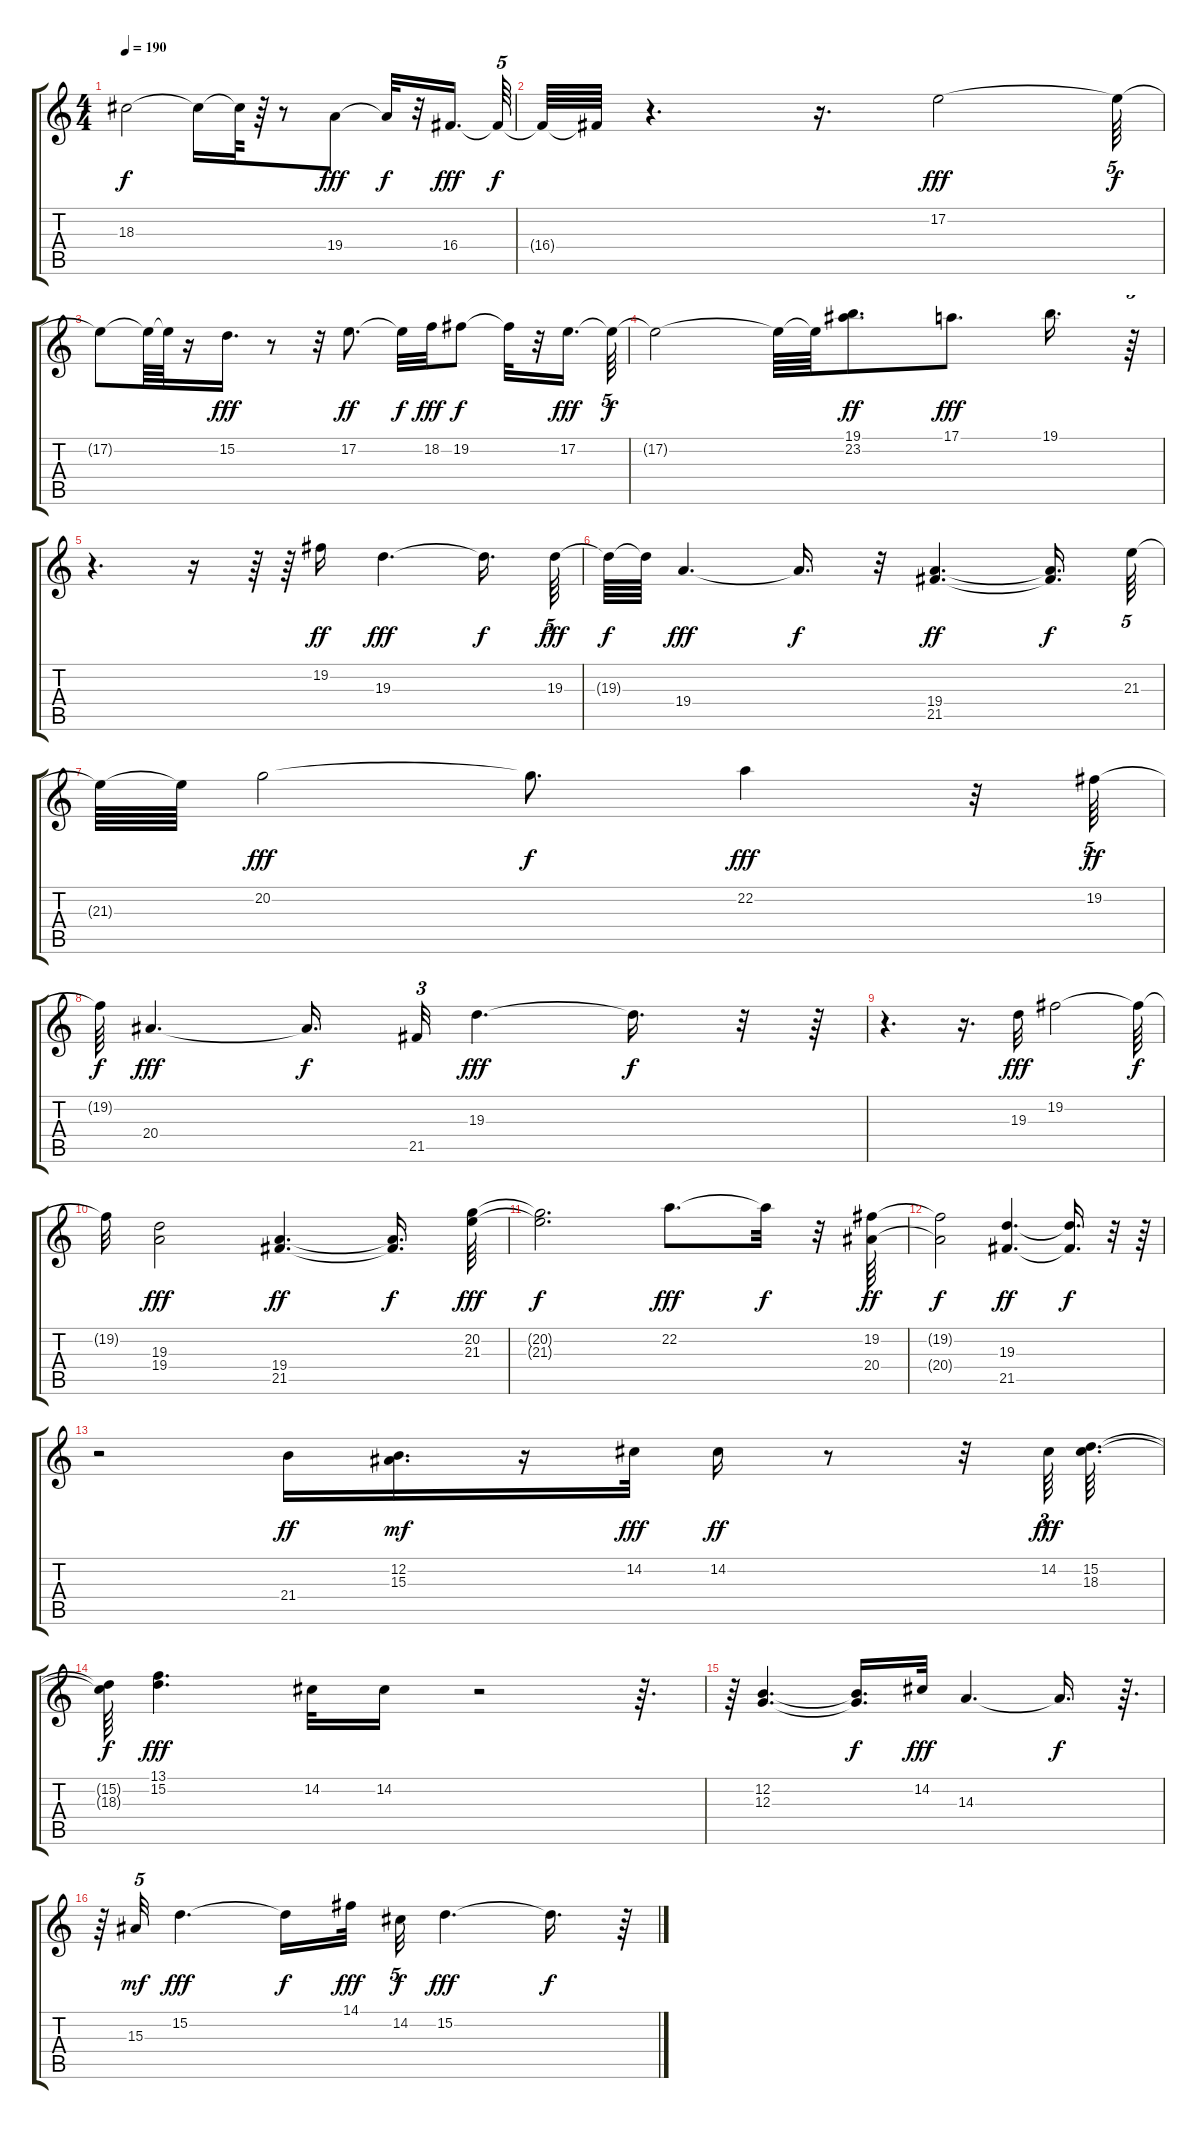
\track "" {instrument altosax}
\staff {score tabs}
\tuning (E4 B3 G3 D3 A2 E2) {hide}
\ts (4 4)
\tempo 190
\clef g2
\ks c
18.3{t}.2{dy f} 18.3{t}.16 18.3{t}.64 r.64 r.8 19.4.8{dy fff} 19.4{t}.32{dy f} r.32 16.4.16{d dy fff} 16.4{t}.64{tu (5 4) dy f} |
16.4{t}.64 16.4{t}.64 r.4{d} r.16{d} 17.2.2{dy fff} 17.2{t}.64{tu (5 4) dy f} |
17.2{t}.8 17.2{t}.64 17.2{t}.64 r.16 15.2.16{d dy fff} r.8 r.32 17.2.8{d dy ff} 17.2{t}.32{dy f} 18.2.32{dy fff} 19.2.8{dy f} 19.2{t}.32 r.32 17.2.16{d dy fff} 17.2{t}.64{tu (5 4) dy f} |
17.2{t}.2 17.2{t}.64 17.2{t}.64 (19.1 23.2).8{d dy ff} 17.1.8{d dy fff} 19.1.16{d} r.64{tu (5 4)} |
r.4{d} r.16 r.64 r.64 19.2.16{dy ff} 19.3.4{d dy fff} 19.3{t}.16{d dy f} 19.3.64{tu (5 4) dy fff} |
19.3{t}.64{dy f} 19.3{t}.64 19.4.4{d dy fff} 19.4{t}.16{d dy f} r.32 (19.4 21.5).4{d dy ff} (19.4{t} 21.5{t}).16{d dy f} 21.3.64{tu (5 4)} |
21.3{t}.64 21.3{t}.64 20.2.2{dy fff} 20.2{t}.8{d dy f} 22.2.4{dy fff} r.32 19.2.64{tu (5 4) dy ff} |
19.2{t}.64{dy f} 20.4.4{d dy fff} 20.4{t}.16{d dy f} 21.5.32{tu (3 2)} 19.3.4{d dy fff} 19.3{t}.16{d dy f} r.32 r.64 |
r.4{d} r.16{d} 19.3.32{dy fff} 19.2.2 19.2{t}.64{dy f} |
19.2{t}.32 (19.3 19.4).2{dy fff} (19.4 21.5).4{d dy ff} (19.4{t} 21.5{t}).16{d dy f} (20.2 21.3).64{dy fff} |
(20.2{t} 21.3{t}).2{d dy f} 22.2.8{d dy fff} 22.2{t}.32{dy f} r.32 (19.2 20.4).64{dy ff} |
(19.2{t} 20.4{t}).2{dy f} (19.3 21.5).4{d dy ff} (19.3{t} 21.5{t}).16{d dy f} r.32 r.64 |
r.2 21.4.16{dy ff} (12.2 15.3).16{d dy mf} r.16 14.2.32{dy fff} 14.2.16{dy ff} r.8 r.32 14.2.64{tu (3 2) dy fff} (15.2 18.3).64{d} |
(15.2{t} 18.3{t}).64{dy f} (13.1 15.2).4{d dy fff} 14.2.32 14.2.16 r.2 r.64{d} |
r.64 (12.2 12.3).4{d} (12.2{t} 12.3{t}).16{d dy f} 14.2.32{dy fff} 14.3.4{d} 14.3{t}.16{d dy f} r.64{d} |
r.64 15.3.32{tu (5 4) dy mf} 15.2.4{d dy fff} 15.2{t}.16{dy f} 14.1.32{dy fff} 14.2.32{tu (5 4) dy f} 15.2.4{d dy fff} 15.2{t}.16{d dy f} r.64
